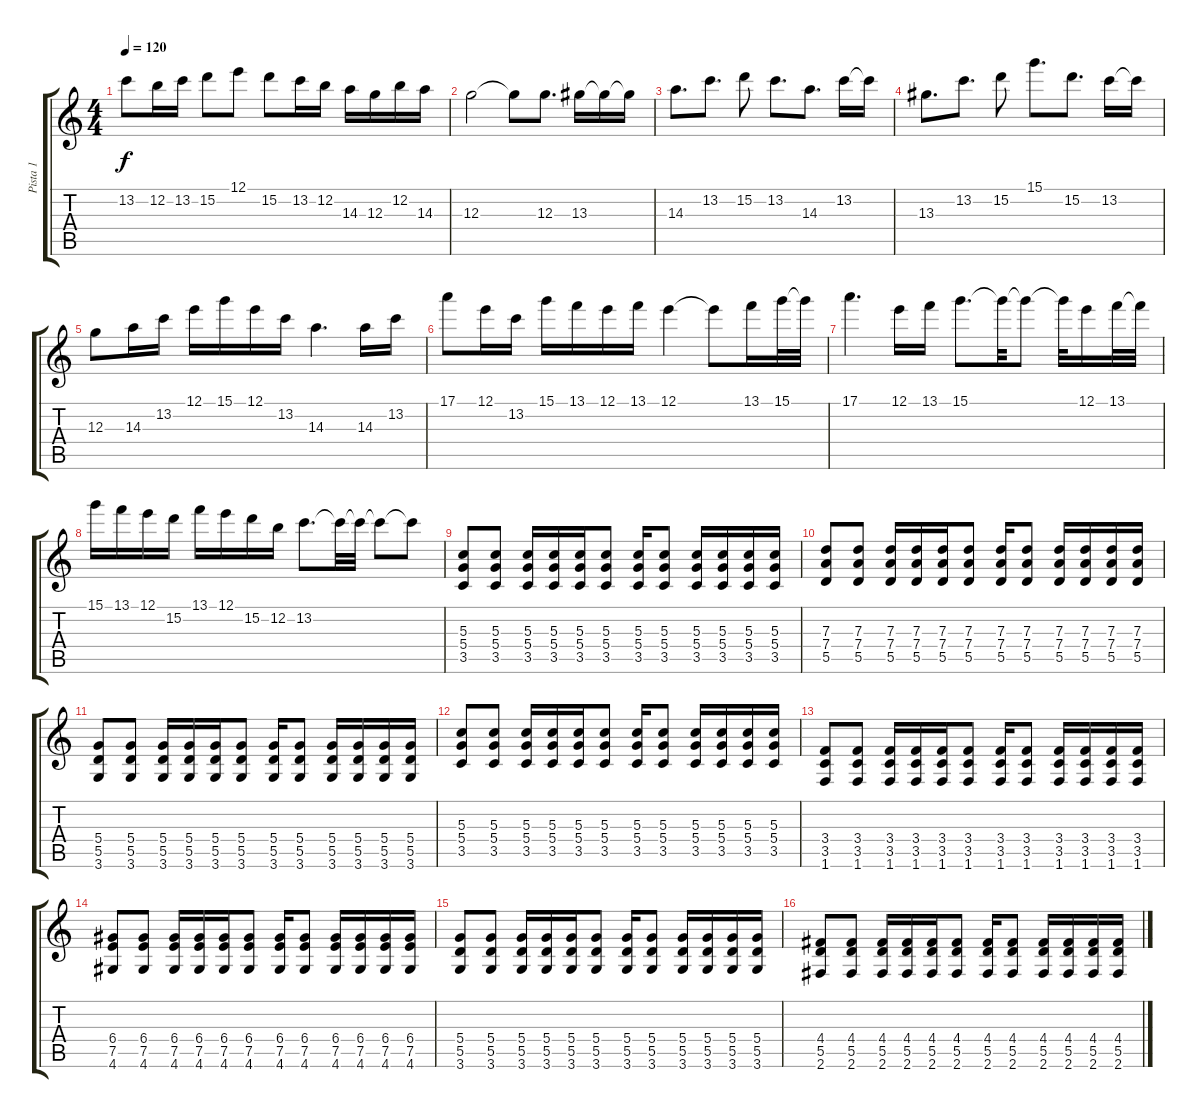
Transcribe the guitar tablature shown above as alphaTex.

\track ("Pista 1" "Pista 1") {instrument distortionguitar}
\staff {score tabs}
\tuning (E4 B3 G3 D3 A2 E2) {hide}
\ts (4 4)
\tempo 120
\clef g2
\ks c
13.2.8{dy f} 12.2.16 13.2.16 15.2.8 12.1.8 15.2.8 13.2.16 12.2.16 14.3.16 12.3.16 12.2.16 14.3.16 |
12.3.2 12.3{t}.8 12.3.8{d} 13.3.16 13.3{t}.16 13.3{t}.16 |
14.3.8{d} 13.2.8{d} 15.2.8 13.2.8{d} 14.3.8{d} 13.2.16 13.2{t}.16 |
13.3.8{d} 13.2.8{d} 15.2.8 15.1.8{d} 15.2.8{d} 13.2.16 13.2{t}.16 |
12.3.8 14.3.16 13.2.16 12.1.16 15.1.16 12.1.16 13.2.16 14.3.4{d} 14.3.16 13.2.16 |
17.1.8 12.1.16 13.2.16 15.1.16 13.1.16 12.1.16 13.1.16 12.1.4 12.1{t}.8 13.1.16 15.1.32 15.1{t}.32 |
17.1.4{d} 12.1.16 13.1.16 15.1.8{d} 15.1{t}.32 15.1{t}.8 15.1{t}.32 12.1.16 13.1.32 13.1{t}.32 |
15.1.16 13.1.16 12.1.16 15.2.16 13.1.16 12.1.16 15.2.16 12.2.16 13.2.8{d} 13.2{t}.32 13.2{t}.32 13.2{t}.8 13.2{t}.8 |
(5.3 5.4 3.5).8{instrument distortionguitar} (5.3 5.4 3.5).8 (5.3 5.4 3.5).16 (5.3 5.4 3.5).16 (5.3 5.4 3.5).16 (5.3 5.4 3.5).8 (5.3 5.4 3.5).16 (5.3 5.4 3.5).8 (5.3 5.4 3.5).16 (5.3 5.4 3.5).16 (5.3 5.4 3.5).16 (5.3 5.4 3.5).16 |
(7.3 7.4 5.5).8 (7.3 7.4 5.5).8 (7.3 7.4 5.5).16 (7.3 7.4 5.5).16 (7.3 7.4 5.5).16 (7.3 7.4 5.5).8 (7.3 7.4 5.5).16 (7.3 7.4 5.5).8 (7.3 7.4 5.5).16 (7.3 7.4 5.5).16 (7.3 7.4 5.5).16 (7.3 7.4 5.5).16 |
(5.4 5.5 3.6).8 (5.4 5.5 3.6).8 (5.4 5.5 3.6).16 (5.4 5.5 3.6).16 (5.4 5.5 3.6).16 (5.4 5.5 3.6).8 (5.4 5.5 3.6).16 (5.4 5.5 3.6).8 (5.4 5.5 3.6).16 (5.4 5.5 3.6).16 (5.4 5.5 3.6).16 (5.4 5.5 3.6).16 |
(5.3 5.4 3.5).8 (5.3 5.4 3.5).8 (5.3 5.4 3.5).16 (5.3 5.4 3.5).16 (5.3 5.4 3.5).16 (5.3 5.4 3.5).8 (5.3 5.4 3.5).16 (5.3 5.4 3.5).8 (5.3 5.4 3.5).16 (5.3 5.4 3.5).16 (5.3 5.4 3.5).16 (5.3 5.4 3.5).16 |
(3.4 3.5 1.6).8 (3.4 3.5 1.6).8 (3.4 3.5 1.6).16 (3.4 3.5 1.6).16 (3.4 3.5 1.6).16 (3.4 3.5 1.6).8 (3.4 3.5 1.6).16 (3.4 3.5 1.6).8 (3.4 3.5 1.6).16 (3.4 3.5 1.6).16 (3.4 3.5 1.6).16 (3.4 3.5 1.6).16 |
(6.4 7.5 4.6).8 (6.4 7.5 4.6).8 (6.4 7.5 4.6).16 (6.4 7.5 4.6).16 (6.4 7.5 4.6).16 (6.4 7.5 4.6).8 (6.4 7.5 4.6).16 (6.4 7.5 4.6).8 (6.4 7.5 4.6).16 (6.4 7.5 4.6).16 (6.4 7.5 4.6).16 (6.4 7.5 4.6).16 |
(5.4 5.5 3.6).8 (5.4 5.5 3.6).8 (5.4 5.5 3.6).16 (5.4 5.5 3.6).16 (5.4 5.5 3.6).16 (5.4 5.5 3.6).8 (5.4 5.5 3.6).16 (5.4 5.5 3.6).8 (5.4 5.5 3.6).16 (5.4 5.5 3.6).16 (5.4 5.5 3.6).16 (5.4 5.5 3.6).16 |
(4.4 5.5 2.6).8 (4.4 5.5 2.6).8 (4.4 5.5 2.6).16 (4.4 5.5 2.6).16 (4.4 5.5 2.6).16 (4.4 5.5 2.6).8 (4.4 5.5 2.6).16 (4.4 5.5 2.6).8 (4.4 5.5 2.6).16 (4.4 5.5 2.6).16 (4.4 5.5 2.6).16 (4.4 5.5 2.6).16
